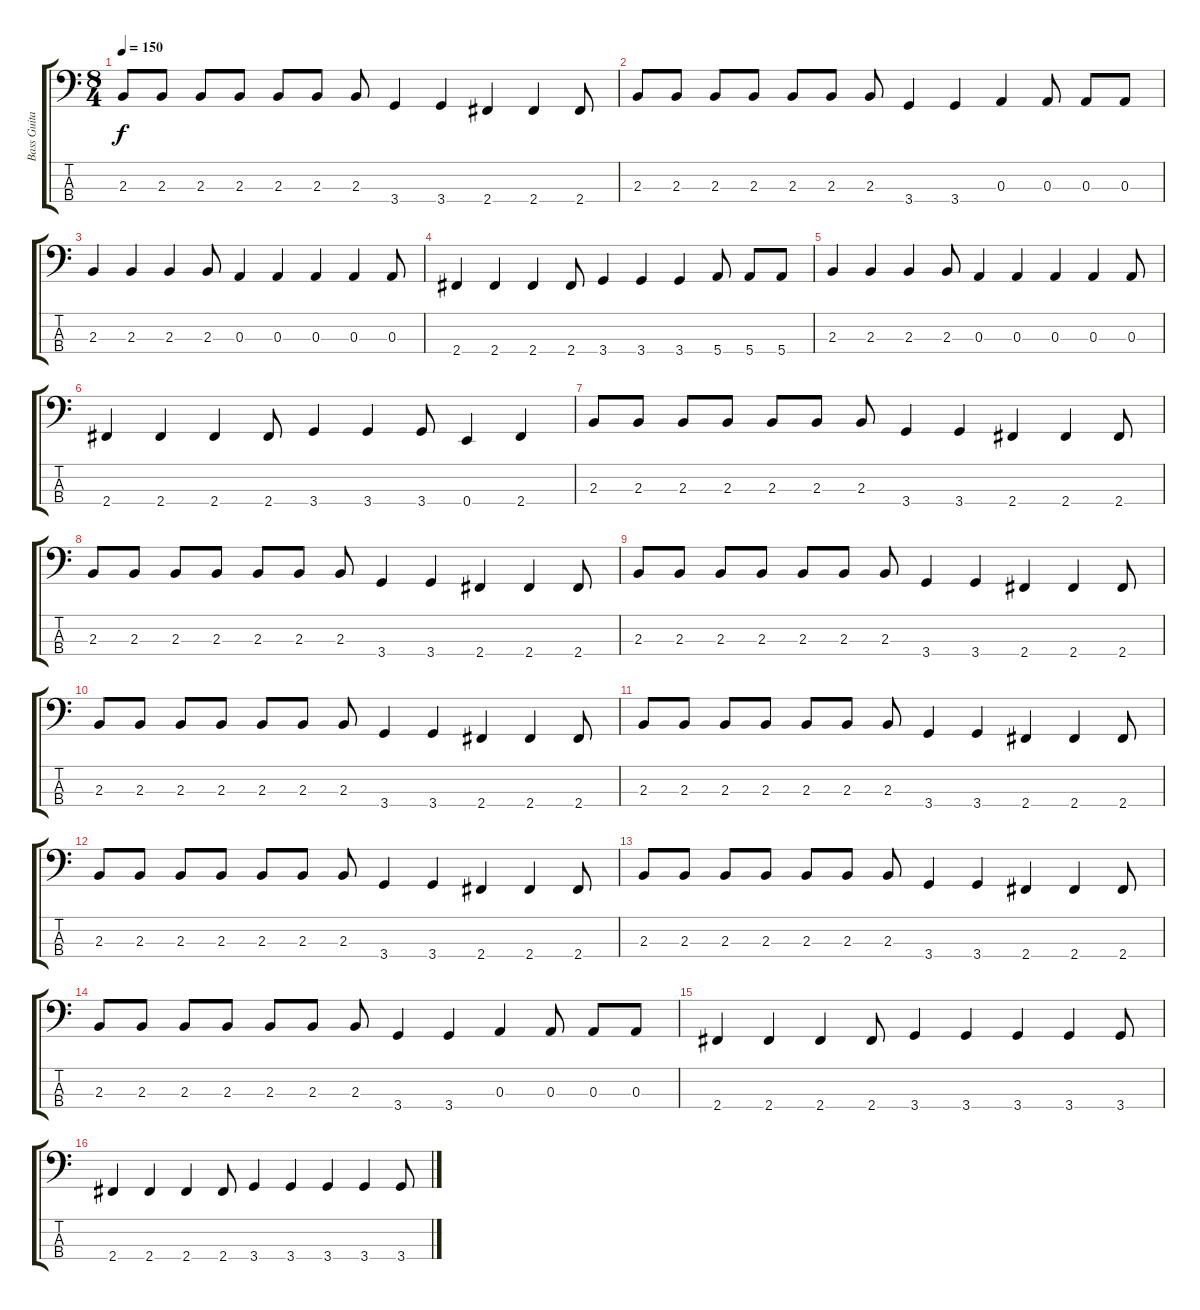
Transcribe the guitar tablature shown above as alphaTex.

\track ("Bass Guitar" "Bass Guita") {instrument electricbassfinger}
\staff {score tabs}
\tuning (G2 D2 A1 E1) {hide}
\ts (8 4)
\tempo 150
\clef f4
\ks c
2.3.8{dy f} 2.3.8 2.3.8 2.3.8 2.3.8 2.3.8 2.3.8 3.4.4 3.4.4 2.4.4 2.4.4 2.4.8 |
2.3.8 2.3.8 2.3.8 2.3.8 2.3.8 2.3.8 2.3.8 3.4.4 3.4.4 0.3.4 0.3.8 0.3.8 0.3.8 |
2.3.4 2.3.4 2.3.4 2.3.8 0.3.4 0.3.4 0.3.4 0.3.4 0.3.8 |
2.4.4 2.4.4 2.4.4 2.4.8 3.4.4 3.4.4 3.4.4 5.4.8 5.4.8 5.4.8 |
2.3.4 2.3.4 2.3.4 2.3.8 0.3.4 0.3.4 0.3.4 0.3.4 0.3.8 |
2.4.4 2.4.4 2.4.4 2.4.8 3.4.4 3.4.4 3.4.8 0.4.4 2.4.4 |
2.3.8 2.3.8 2.3.8 2.3.8 2.3.8 2.3.8 2.3.8 3.4.4 3.4.4 2.4.4 2.4.4 2.4.8 |
2.3.8 2.3.8 2.3.8 2.3.8 2.3.8 2.3.8 2.3.8 3.4.4 3.4.4 2.4.4 2.4.4 2.4.8 |
2.3.8 2.3.8 2.3.8 2.3.8 2.3.8 2.3.8 2.3.8 3.4.4 3.4.4 2.4.4 2.4.4 2.4.8 |
2.3.8 2.3.8 2.3.8 2.3.8 2.3.8 2.3.8 2.3.8 3.4.4 3.4.4 2.4.4 2.4.4 2.4.8 |
2.3.8 2.3.8 2.3.8 2.3.8 2.3.8 2.3.8 2.3.8 3.4.4 3.4.4 2.4.4 2.4.4 2.4.8 |
2.3.8 2.3.8 2.3.8 2.3.8 2.3.8 2.3.8 2.3.8 3.4.4 3.4.4 2.4.4 2.4.4 2.4.8 |
2.3.8 2.3.8 2.3.8 2.3.8 2.3.8 2.3.8 2.3.8 3.4.4 3.4.4 2.4.4 2.4.4 2.4.8 |
2.3.8 2.3.8 2.3.8 2.3.8 2.3.8 2.3.8 2.3.8 3.4.4 3.4.4 0.3.4 0.3.8 0.3.8 0.3.8 |
2.4.4 2.4.4 2.4.4 2.4.8 3.4.4 3.4.4 3.4.4 3.4.4 3.4.8 |
2.4.4 2.4.4 2.4.4 2.4.8 3.4.4 3.4.4 3.4.4 3.4.4 3.4.8
